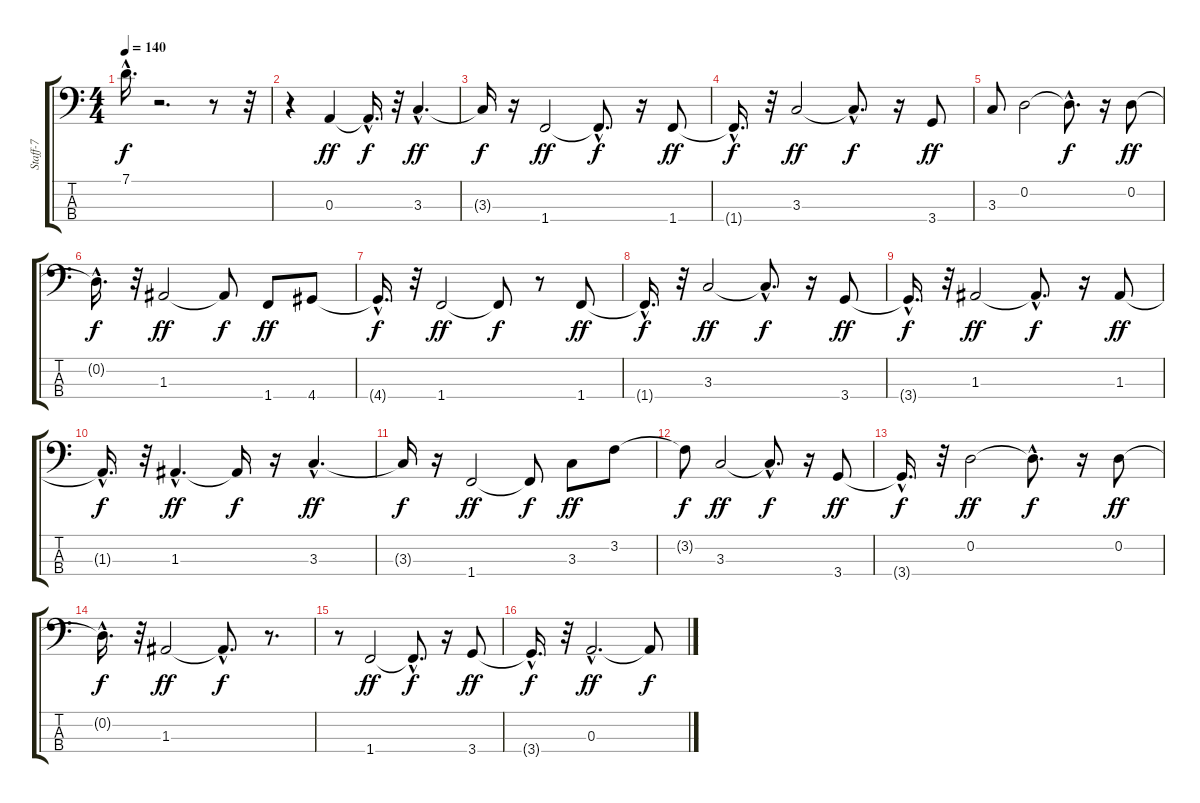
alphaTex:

\track ("Staff-7" "Staff-7") {instrument electricbasspick}
\staff {score tabs}
\tuning (G2 D2 A1 E1) {hide}
\ts (4 4)
\tempo 140
\clef f4
\ks c
7.1{hac t}.16{d dy f} r.2{d} r.8 r.32 |
r.4 0.3.4{dy ff} 0.3{hac t}.16{d dy f} r.32 3.3{hac}.4{d dy ff} |
3.3{t}.16{dy f} r.16 1.4.2{dy ff} 1.4{hac t}.8{d dy f} r.16 1.4.8{dy ff} |
1.4{hac t}.16{d dy f} r.32 3.3.2{dy ff} 3.3{hac t}.8{d dy f} r.16 3.4.8{dy ff} |
3.3.8 0.2.2 0.2{hac t}.8{d dy f} r.16 0.2.8{dy ff} |
0.2{hac t}.16{d dy f} r.32 1.3.2{dy ff} 1.3{t}.8{dy f} 1.4.8{dy ff} 4.4.8 |
4.4{hac t}.16{d dy f} r.32 1.4.2{dy ff} 1.4{t}.8{dy f} r.8 1.4.8{dy ff} |
1.4{hac t}.16{d dy f} r.32 3.3.2{dy ff} 3.3{hac t}.8{d dy f} r.16 3.4.8{dy ff} |
3.4{hac t}.16{d dy f} r.32 1.3.2{dy ff} 1.3{hac t}.8{d dy f} r.16 1.3.8{dy ff} |
1.3{hac t}.16{d dy f} r.32 1.3{hac}.4{d dy ff} 1.3{t}.16{dy f} r.16 3.3{hac}.4{d dy ff} |
3.3{t}.16{dy f} r.16 1.4.2{dy ff} 1.4{t}.8{dy f} 3.3.8{dy ff} 3.2.8 |
3.2{t}.8{dy f} 3.3.2{dy ff} 3.3{hac t}.8{d dy f} r.16 3.4.8{dy ff} |
3.4{hac t}.16{d dy f} r.32 0.2.2{dy ff} 0.2{hac t}.8{d dy f} r.16 0.2.8{dy ff} |
0.2{hac t}.16{d dy f} r.32 1.3.2{dy ff} 1.3{hac t}.8{d dy f} r.8{d} |
r.8 1.4.2{dy ff} 1.4{hac t}.8{d dy f} r.16 3.4.8{dy ff} |
3.4{hac t}.16{d dy f} r.32 0.3{hac}.2{d dy ff} 0.3{t}.8{dy f}
